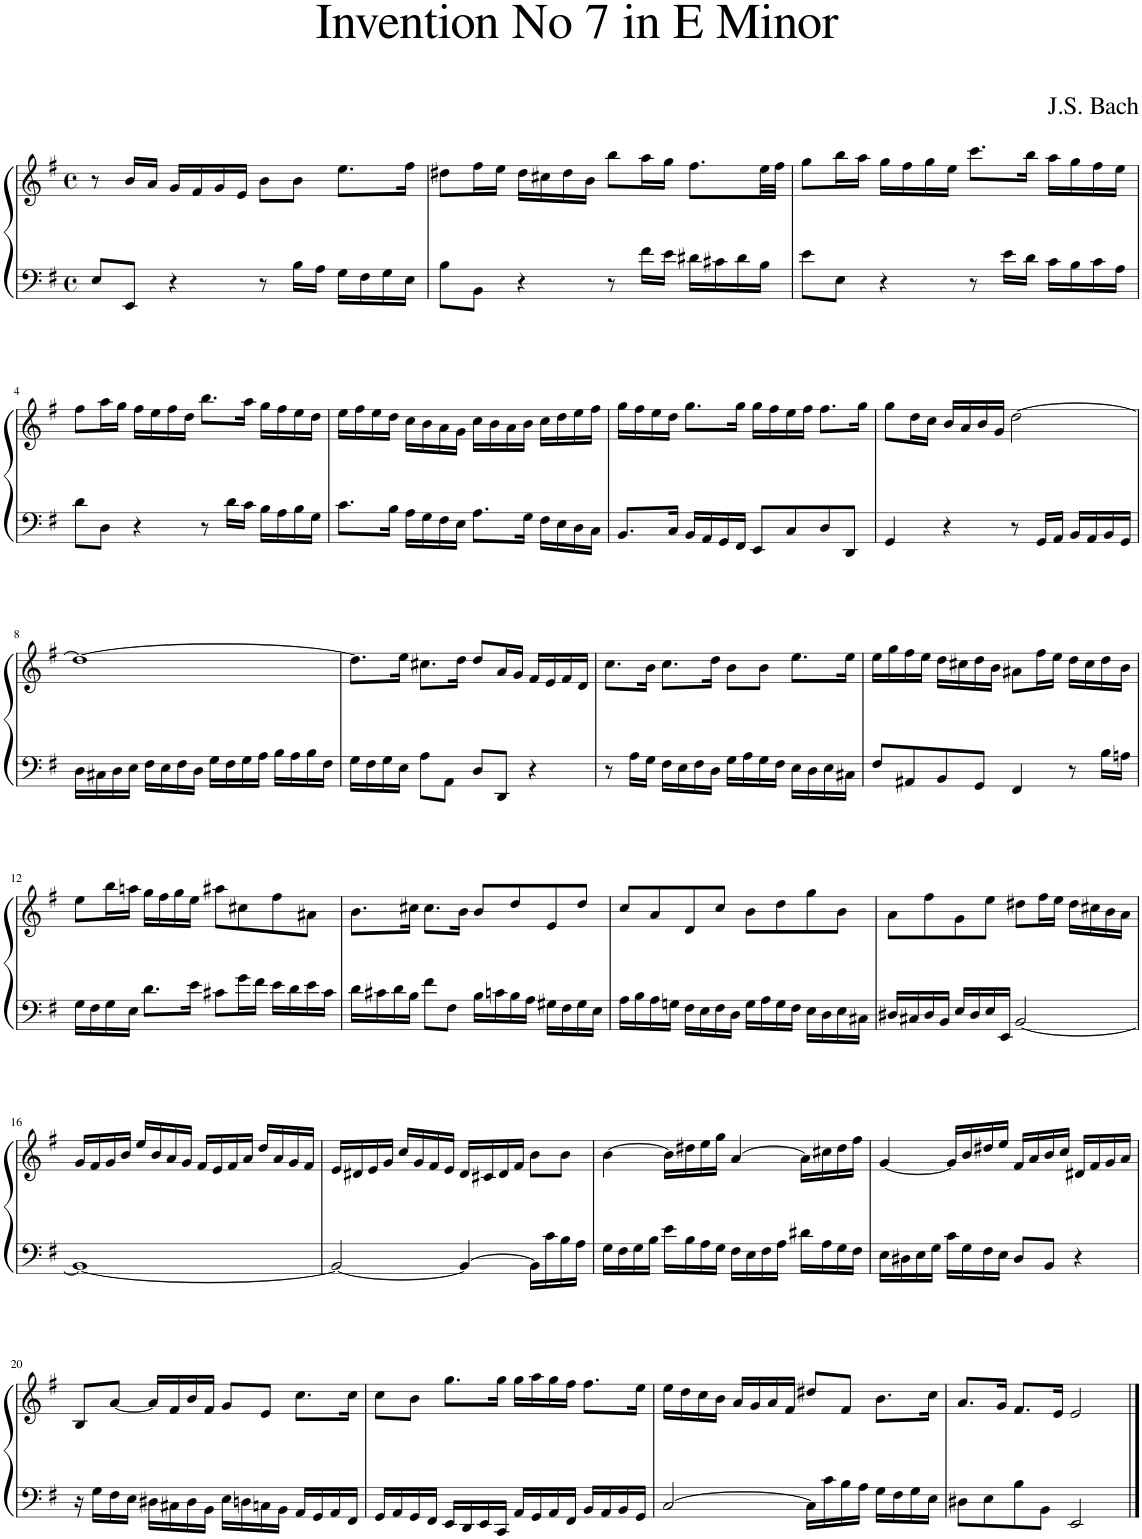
**kern	**kern
*part1	*part1
*staff2	*staff1
*I"Piano	*
*I'Pno.	*
*clefF4	*clefG2
*k[f#]	*k[f#]
*M4/4	*M4/4
*met(c)	*met(c)
=1	=1
8E/L	8r
8EE/J	16b/LL
.	16a/JJ
4r	16g/LL
.	16f#/
.	16g/
.	16e/JJ
8r	8b\L
16B\LL	8b\J
16A\JJ	.
16G\LL	8.ee\L
16F#\	.
16G\	.
16E\JJ	16ff#\Jk
=2	=2
8B\L	8dd#X\L
8BB\J	16ff#\L
.	16ee\JJ
4r	16dd#\LL
.	16cc#X\
.	16dd#\
.	16b\JJ
8r	8bb\L
16f#\LL	16aa\L
16e\JJ	16gg\JJ
16d#X\LL	8.ff#\L
16c#X\	.
16d#\	.
16B\JJ	32ee\LL
.	32ff#\JJJ
=3	=3
8e\L	8gg\L
8E\J	16bb\L
.	16aa\JJ
4r	16gg\LL
.	16ff#\
.	16gg\
.	16ee\JJ
8r	8.ccc\L
16e\LL	.
16d\JJ	16bb\Jk
16c\LL	16aa\LL
16B\	16gg\
16c\	16ff#\
16A\JJ	16ee\JJ
!!LO:LB:g=z
=4	=4
8d\L	8ff#\L
8D\J	16aa\L
.	16gg\JJ
4r	16ff#\LL
.	16ee\
.	16ff#\
.	16dd\JJ
8r	8.bb\L
16d\LL	.
16c\JJ	16aa\Jk
16B\LL	16gg\LL
16A\	16ff#\
16B\	16ee\
16G\JJ	16dd\JJ
=5	=5
8.c\L	16ee\LL
.	16ff#\
.	16ee\
16B\Jk	16dd\JJ
16A\LL	16cc\LL
16G\	16b\
16F#\	16a\
16E\JJ	16g\JJ
8.A\L	16cc\LL
.	16b\
.	16a\
16G\Jk	16b\JJ
16F#\LL	16cc\LL
16E\	16dd\
16D\	16ee\
16C\JJ	16ff#\JJ
=6	=6
8.BB/L	16gg\LL
.	16ff#\
.	16ee\
16C/Jk	16dd\JJ
16BB/LL	8.gg\L
16AA/	.
16GG/	.
16FF#/JJ	16gg\Jk
8EE/L	16gg\LL
.	16ff#\
8C/	16ee\
.	16ff#\JJ
8D/	8.ff#\L
8DD/J	.
.	16gg\Jk
=7	=7
4GG/	8gg\L
.	16dd\L
.	16cc\JJ
4r	16b/LL
.	16a/
.	16b/
.	16g/JJ
8r	[2dd\
16GG/LL	.
16AA/JJ	.
16BB/LL	.
16AA/	.
16BB/	.
16GG/JJ	.
!!LO:LB:g=z
=8	=8
16D\LL	1dd_
16C#X\	.
16D\	.
16E\JJ	.
16F#\LL	.
16E\	.
16F#\	.
16D\JJ	.
16G\LL	.
16F#\	.
16G\	.
16A\JJ	.
16B\LL	.
16A\	.
16B\	.
16F#\JJ	.
=9	=9
16G\LL	8.dd\L]
16F#\	.
16G\	.
16E\JJ	16ee\Jk
8A\L	8.cc#X\L
8AA\J	.
.	16dd\Jk
8D/L	8dd/L
8DD/J	16a/L
.	16g/JJ
4r	16f#/LL
.	16e/
.	16f#/
.	16d/JJ
=10	=10
8r	8.cc\L
16A\LL	.
16G\JJ	16b\Jk
16F#\LL	8.cc\L
16E\	.
16F#\	.
16D\JJ	16dd\Jk
16G\LL	8b\L
16A\	.
16G\	8b\J
16F#\JJ	.
16E\LL	8.ee\L
16D\	.
16E\	.
16C#X\JJ	16ee\Jk
=11	=11
8F#/L	16ee\LL
.	16gg\
8AA#X/	16ff#\
.	16ee\JJ
8BB/	16dd\LL
.	16cc#X\
8GG/J	16dd\
.	16b\JJ
4FF#/	8a#X\L
.	16ff#\L
.	16ee\JJ
8r	16dd\LL
.	16cc#\
16B\LL	16dd\
16An\JJ	16b\JJ
!!LO:LB:g=z
=12	=12
16G\LL	8ee\L
16F#\	.
16G\	16bb\L
16E\JJ	16aan\JJ
8.d\L	16gg\LL
.	16ff#\
.	16gg\
16e\Jk	16ee\JJ
8c#X\L	8aa#X\L
16g\L	8cc#X\
16f#\JJ	.
16e\LL	8ff#\
16d\	.
16e\	8a#X\J
16c#\JJ	.
=13	=13
16d\LL	8.b\L
16c#X\	.
16d\	.
16B\JJ	16cc#X\Jk
8f#\L	8.cc#\L
8F#\J	.
.	16b\Jk
16B\LL	8b/L
16cn\	.
16B\	8dd/
16A\JJ	.
16G#X\LL	8e/
16F#\	.
16G#\	8dd/J
16E\JJ	.
=14	=14
16A\LL	8cc/L
16B\	.
16A\	8a/
16Gn\JJ	.
16F#\LL	8d/
16E\	.
16F#\	8cc/J
16D\JJ	.
16G\LL	8b\L
16A\	.
16G\	8dd\
16F#\JJ	.
16E\LL	8gg\
16D\	.
16E\	8b\J
16C#X\JJ	.
=15	=15
16D#X/LL	8a\L
16C#X/	.
16D#/	8ff#\
16BB/JJ	.
16E/LL	8g\
16D#/	.
16E/	8ee\J
16EE/JJ	.
[2BB/	8dd#X\L
.	16ff#\L
.	16ee\JJ
.	16dd#\LL
.	16cc#X\
.	16b\
.	16a\JJ
!!LO:LB:g=z
=16	=16
1BB_	16g/LL
.	16f#/
.	16g/
.	16b/JJ
.	16ee/LL
.	16b/
.	16a/
.	16g/JJ
.	16f#/LL
.	16e/
.	16f#/
.	16a/JJ
.	16dd/LL
.	16a/
.	16g/
.	16f#/JJ
=17	=17
2BB/_	16e/LL
.	16d#X/
.	16e/
.	16g/JJ
.	16cc/LL
.	16g/
.	16f#/
.	16e/JJ
4BB/_	16d#/LL
.	16c#X/
.	16d#/
.	16f#/JJ
16BB\LL]	8b\L
16c\	.
16B\	8b\J
16A\JJ	.
=18	=18
16G\LL	[4b\
16F#\	.
16G\	.
16B\JJ	.
16e\LL	16b\LL]
16B\	16dd#X\
16A\	16ee\
16G\JJ	16gg\JJ
16F#\LL	[4a/
16E\	.
16F#\	.
16A\JJ	.
16d#X\LL	16a\LL]
16A\	16cc#X\
16G\	16dd#\
16F#\JJ	16ff#\JJ
=19	=19
16E\LL	[4g/
16D#X\	.
16E\	.
16G\JJ	.
16c\LL	16g/LL]
16G\	16b/
16F#\	16dd#X/
16E\JJ	16ee/JJ
8D#/L	16f#/LL
.	16a/
8BB/J	16b/
.	16cc/JJ
4r	16d#X/LL
.	16f#/
.	16g/
.	16a/JJ
!!LO:LB:g=z
=20	=20
16r	8B/L
16G\LL	.
16F#\	[8a/J
16E\JJ	.
16D#X\LL	16a/LL]
16C#X\	16f#/
16D#\	16b/
16BB\JJ	16f#/JJ
16E\LL	8g/L
16Dn\	.
16Cn\	8e/J
16BB\JJ	.
16AA/LL	8.cc\L
16GG/	.
16AA/	.
16FF#/JJ	16cc\Jk
=21	=21
16GG/LL	8cc\L
16AA/	.
16GG/	8b\J
16FF#/JJ	.
16EE/LL	8.gg\L
16DD/	.
16EE/	.
16CC/JJ	16gg\Jk
16AA/LL	16gg\LL
16GG/	16aa\
16AA/	16gg\
16FF#/JJ	16ff#\JJ
16BB/LL	8.ff#\L
16AA/	.
16BB/	.
16GG/JJ	16ee\Jk
=22	=22
[2C/	16ee\LL
.	16dd\
.	16cc\
.	16b\JJ
.	16a/LL
.	16g/
.	16a/
.	16f#/JJ
16C\LL]	8dd#X/L
16c\	.
16B\	8f#/J
16A\JJ	.
16G\LL	8.b\L
16F#\	.
16G\	.
16E\JJ	16cc\Jk
=23	=23
8D#X\L	8.a/L
8E\	.
.	16g/Jk
8B\	8.f#/L
8BB\J	.
.	16e/Jk
2EE/	2e/
==	==
*-	*-
